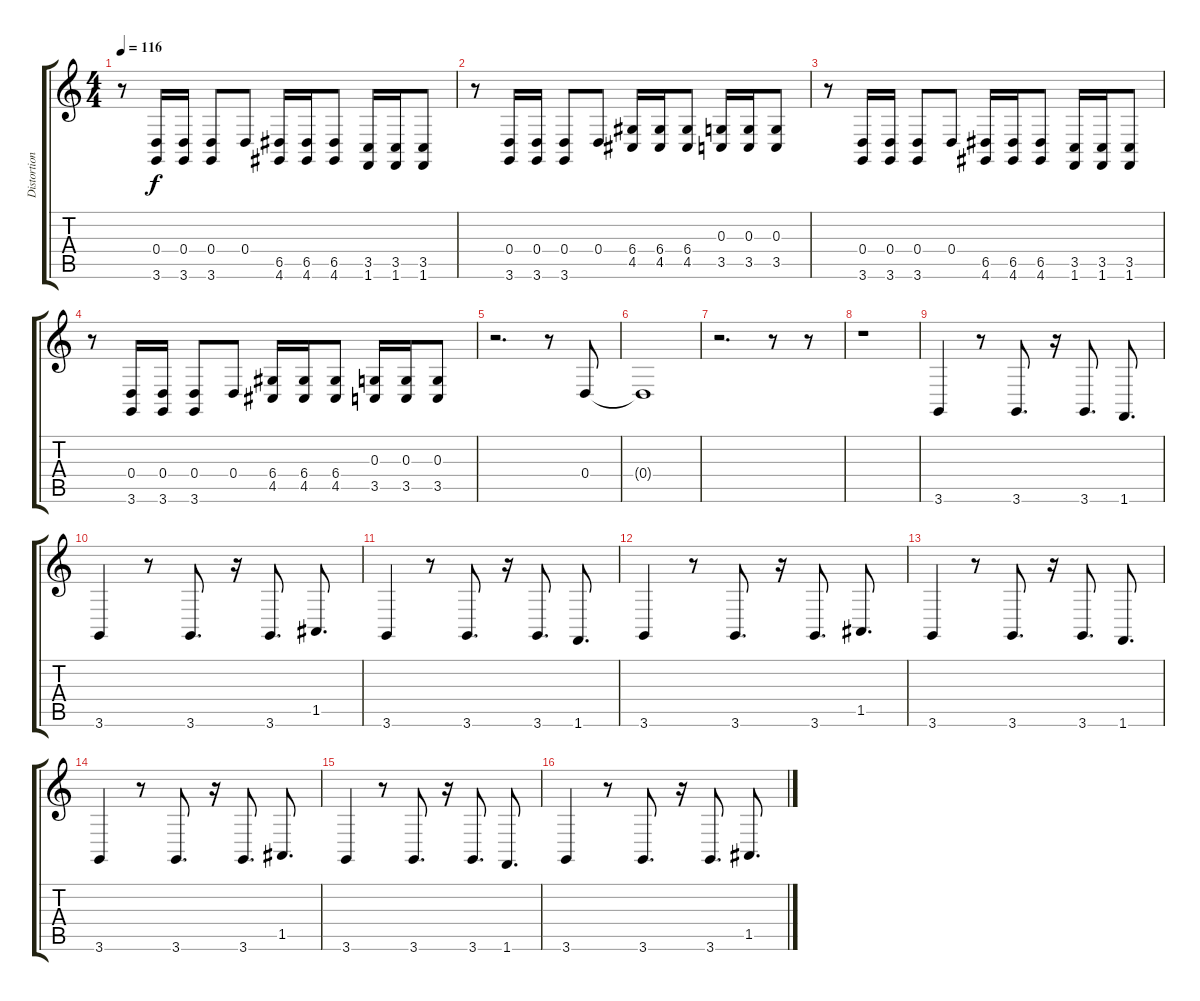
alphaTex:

\track ("Distortion GT.2" "Distortion") {instrument harpsichord}
\staff {score tabs}
\tuning (E4 B3 G3 D3 A2 E2) {hide}
\ts (4 4)
\tempo 116
\clef g2
\ks c
r.8{dy f} (0.4 3.6).16 (0.4 3.6).16 (0.4 3.6).8 0.4.8 (6.5 4.6).16 (6.5 4.6).16 (6.5 4.6).8 (3.5 1.6).16 (3.5 1.6).16 (3.5 1.6).8 |
r.8 (0.4 3.6).16 (0.4 3.6).16 (0.4 3.6).8 0.4.8 (6.4 4.5).16 (6.4 4.5).16 (6.4 4.5).8 (0.3 3.5).16 (0.3 3.5).16 (0.3 3.5).8 |
r.8 (0.4 3.6).16 (0.4 3.6).16 (0.4 3.6).8 0.4.8 (6.5 4.6).16 (6.5 4.6).16 (6.5 4.6).8 (3.5 1.6).16 (3.5 1.6).16 (3.5 1.6).8 |
r.8 (0.4 3.6).16 (0.4 3.6).16 (0.4 3.6).8 0.4.8 (6.4 4.5).16 (6.4 4.5).16 (6.4 4.5).8 (0.3 3.5).16 (0.3 3.5).16 (0.3 3.5).8 |
r.2{d} r.8 0.4.8 |
0.4{t}.1 |
r.2{d} r.8 r.8 |
r.1 |
3.6.4 r.8 3.6.8{d} r.16 3.6.8{d} 1.6.8{d} |
3.6.4 r.8 3.6.8{d} r.16 3.6.8{d} 1.5.8{d} |
3.6.4 r.8 3.6.8{d} r.16 3.6.8{d} 1.6.8{d} |
3.6.4 r.8 3.6.8{d} r.16 3.6.8{d} 1.5.8{d} |
3.6.4 r.8 3.6.8{d} r.16 3.6.8{d} 1.6.8{d} |
3.6.4 r.8 3.6.8{d} r.16 3.6.8{d} 1.5.8{d} |
3.6.4 r.8 3.6.8{d} r.16 3.6.8{d} 1.6.8{d} |
3.6.4 r.8 3.6.8{d} r.16 3.6.8{d} 1.5.8{d}
